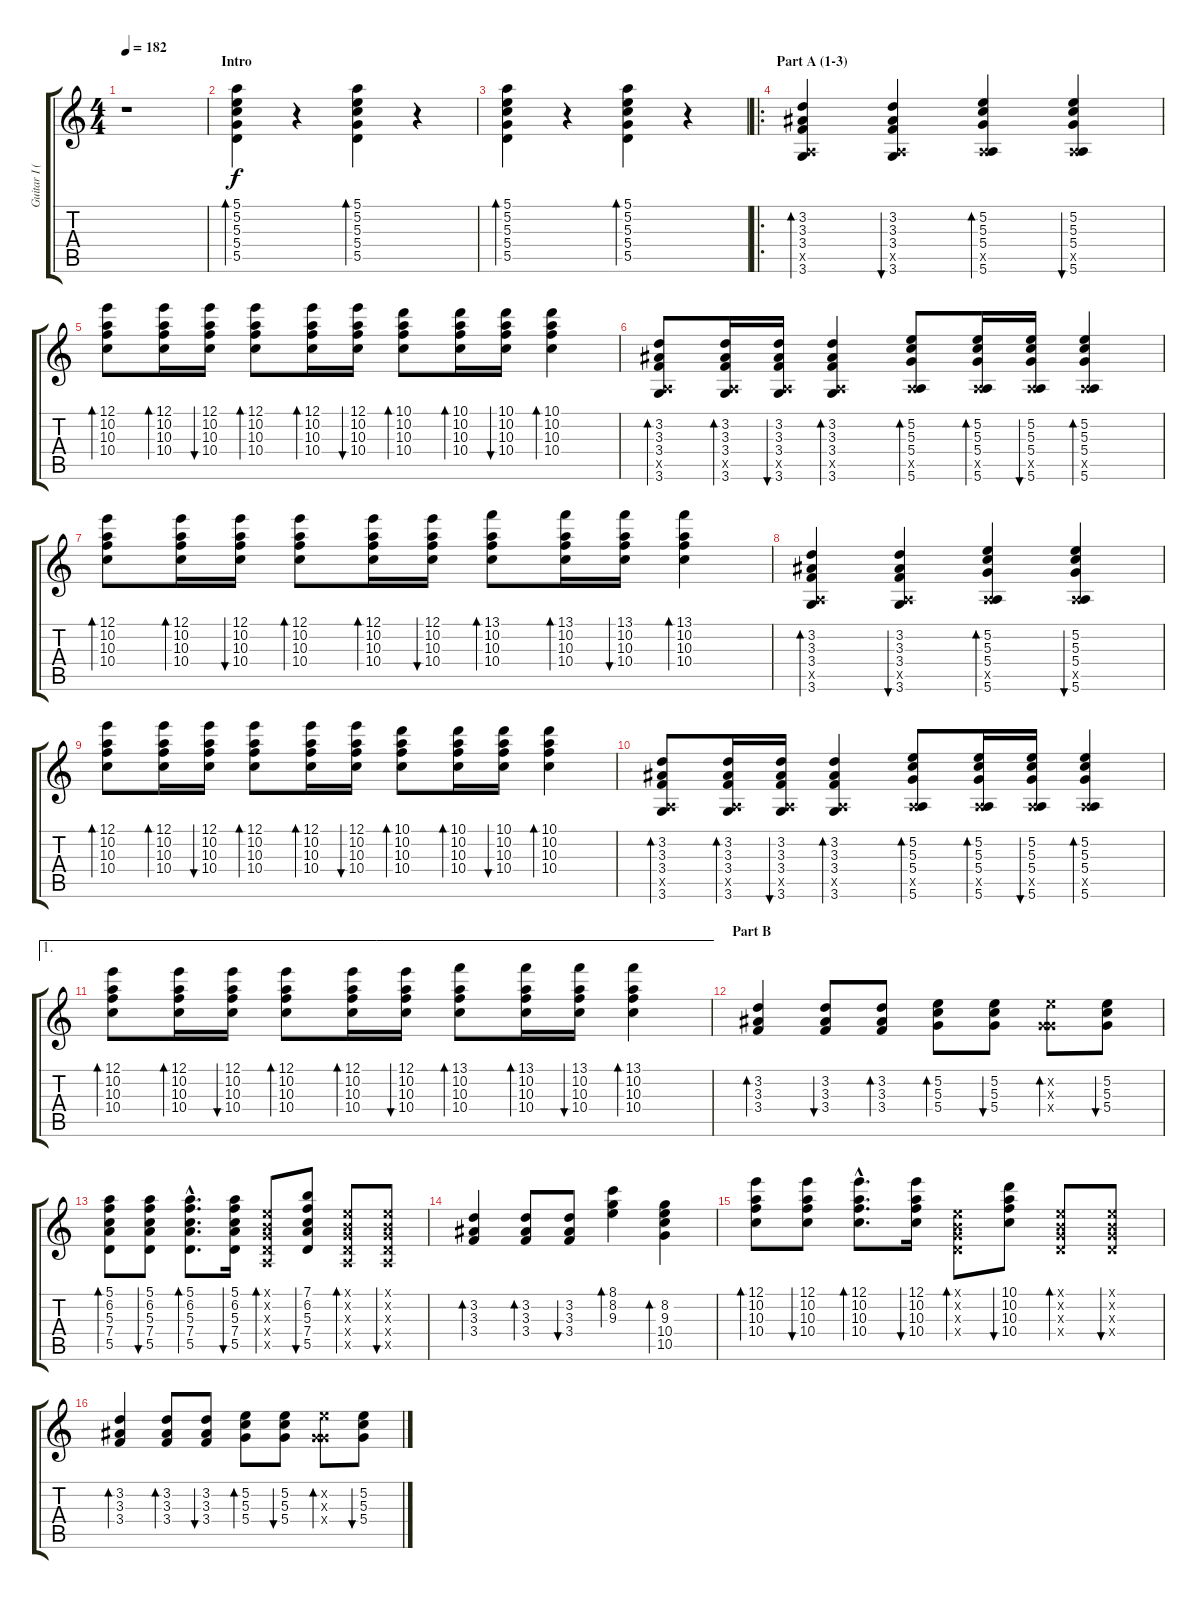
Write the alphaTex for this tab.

\track ("Guitar I (Sugizo)" "Guitar I (") {instrument distortionguitar}
\staff {score tabs}
\tuning (E4 B3 G3 D3 A2 E2) {hide}
\ts (4 4)
\tempo 182
\clef g2
\ks c
r.1{dy f instrument distortionguitar} |
\section ("" "Intro")
(5.1 5.2 5.3 5.4 5.5).4{bd 60} r.4 (5.1 5.2 5.3 5.4 5.5).4{bd 60} r.4 |
(5.1 5.2 5.3 5.4 5.5).4{bd 60} r.4 (5.1 5.2 5.3 5.4 5.5).4{bd 60} r.4 |
\ro
\section ("" "Part A (1-3)")
(3.2 3.3 3.4 0.5{x} 3.6).4{bd 60} (3.2 3.3 3.4 0.5{x} 3.6).4{bu 60} (5.2 5.3 5.4 0.5{x} 5.6).4{bd 60} (5.2 5.3 5.4 0.5{x} 5.6).4{bu 60} |
(12.1 10.2 10.3 10.4).8{bd 60} (12.1 10.2 10.3 10.4).16{bd 60} (12.1 10.2 10.3 10.4).16{bu 60} (12.1 10.2 10.3 10.4).8{bd 60} (12.1 10.2 10.3 10.4).16{bd 60} (12.1 10.2 10.3 10.4).16{bu 60} (10.1 10.2 10.3 10.4).8{bd 60} (10.1 10.2 10.3 10.4).16{bd 60} (10.1 10.2 10.3 10.4).16{bu 60} (10.1 10.2 10.3 10.4).4{bd 60} |
(3.2 3.3 3.4 0.5{x} 3.6).8{bd 60} (3.2 3.3 3.4 0.5{x} 3.6).16{bd 60} (3.2 3.3 3.4 0.5{x} 3.6).16{bu 60} (3.2 3.3 3.4 0.5{x} 3.6).4{bd 60} (5.2 5.3 5.4 0.5{x} 5.6).8{bd 60} (5.2 5.3 5.4 0.5{x} 5.6).16{bd 60} (5.2 5.3 5.4 0.5{x} 5.6).16{bu 60} (5.2 5.3 5.4 0.5{x} 5.6).4{bd 60} |
(12.1 10.2 10.3 10.4).8{bd 60} (12.1 10.2 10.3 10.4).16{bd 60} (12.1 10.2 10.3 10.4).16{bu 60} (12.1 10.2 10.3 10.4).8{bd 60} (12.1 10.2 10.3 10.4).16{bd 60} (12.1 10.2 10.3 10.4).16{bu 60} (13.1 10.2 10.3 10.4).8{bd 60} (13.1 10.2 10.3 10.4).16{bd 60} (13.1 10.2 10.3 10.4).16{bu 60} (13.1 10.2 10.3 10.4).4{bd 60} |
(3.2 3.3 3.4 0.5{x} 3.6).4{bd 60} (3.2 3.3 3.4 0.5{x} 3.6).4{bu 60} (5.2 5.3 5.4 0.5{x} 5.6).4{bd 60} (5.2 5.3 5.4 0.5{x} 5.6).4{bu 60} |
(12.1 10.2 10.3 10.4).8{bd 60} (12.1 10.2 10.3 10.4).16{bd 60} (12.1 10.2 10.3 10.4).16{bu 60} (12.1 10.2 10.3 10.4).8{bd 60} (12.1 10.2 10.3 10.4).16{bd 60} (12.1 10.2 10.3 10.4).16{bu 60} (10.1 10.2 10.3 10.4).8{bd 60} (10.1 10.2 10.3 10.4).16{bd 60} (10.1 10.2 10.3 10.4).16{bu 60} (10.1 10.2 10.3 10.4).4{bd 60} |
(3.2 3.3 3.4 0.5{x} 3.6).8{bd 60} (3.2 3.3 3.4 0.5{x} 3.6).16{bd 60} (3.2 3.3 3.4 0.5{x} 3.6).16{bu 60} (3.2 3.3 3.4 0.5{x} 3.6).4{bd 60} (5.2 5.3 5.4 0.5{x} 5.6).8{bd 60} (5.2 5.3 5.4 0.5{x} 5.6).16{bd 60} (5.2 5.3 5.4 0.5{x} 5.6).16{bu 60} (5.2 5.3 5.4 0.5{x} 5.6).4{bd 60} |
\ae 1
(12.1 10.2 10.3 10.4).8{bd 60} (12.1 10.2 10.3 10.4).16{bd 60} (12.1 10.2 10.3 10.4).16{bu 60} (12.1 10.2 10.3 10.4).8{bd 60} (12.1 10.2 10.3 10.4).16{bd 60} (12.1 10.2 10.3 10.4).16{bu 60} (13.1 10.2 10.3 10.4).8{bd 60} (13.1 10.2 10.3 10.4).16{bd 60} (13.1 10.2 10.3 10.4).16{bu 60} (13.1 10.2 10.3 10.4).4{bd 60} |
\section ("" "Part B")
(3.2 3.3 3.4).4{bd 60} (3.2 3.3 3.4).8{bu 60} (3.2 3.3 3.4).8{bd 60} (5.2 5.3 5.4).8{bd 60} (5.2 5.3 5.4).8{bu 60} (5.2{x} 0.3{x} 5.4{x}).8{bd 60} (5.2 5.3 5.4).8{bu 60} |
(5.1 6.2 5.3 7.4 5.5).8{bd 60} (5.1 6.2 5.3 7.4 5.5).8{bu 60} (5.1{hac} 6.2{hac} 5.3{hac} 7.4{hac} 5.5{hac}).8{d bd 60} (5.1 6.2 5.3 7.4 5.5).16{bu 60} (0.1{x} 0.2{x} 0.3{x} 0.4{x} 0.5{x}).8{bd 60} (7.1 6.2 5.3 7.4 5.5).8{bu 60} (0.1{x} 0.2{x} 0.3{x} 0.4{x} 0.5{x}).8{bd 60} (0.1{x} 0.2{x} 0.3{x} 0.4{x} 0.5{x}).8{bu 60} |
(3.2 3.3 3.4).4{bd 60} (3.2 3.3 3.4).8{bd 60} (3.2 3.3 3.4).8{bu 60} (8.1 8.2 9.3).4{bd 60} (8.2 9.3 10.4 10.5).4{bd 60} |
(12.1 10.2 10.3 10.4).8{bd 60} (12.1 10.2 10.3 10.4).8{bu 60} (12.1{hac} 10.2{hac} 10.3{hac} 10.4{hac}).8{d bd 60} (12.1 10.2 10.3 10.4).16{bu 60} (0.1{x} 0.2{x} 0.3{x} 0.4{x}).8{bd 60} (10.1 10.2 10.3 10.4).8{bu 60} (0.1{x} 0.2{x} 0.3{x} 0.4{x}).8{bd 60} (0.1{x} 0.2{x} 0.3{x} 0.4{x}).8{bu 60} |
(3.2 3.3 3.4).4{bd 60} (3.2 3.3 3.4).8{bd 60} (3.2 3.3 3.4).8{bu 60} (5.2 5.3 5.4).8{bd 60} (5.2 5.3 5.4).8{bu 60} (5.2{x} 0.3{x} 5.4{x}).8{bd 60} (5.2 5.3 5.4).8{bu 60}
